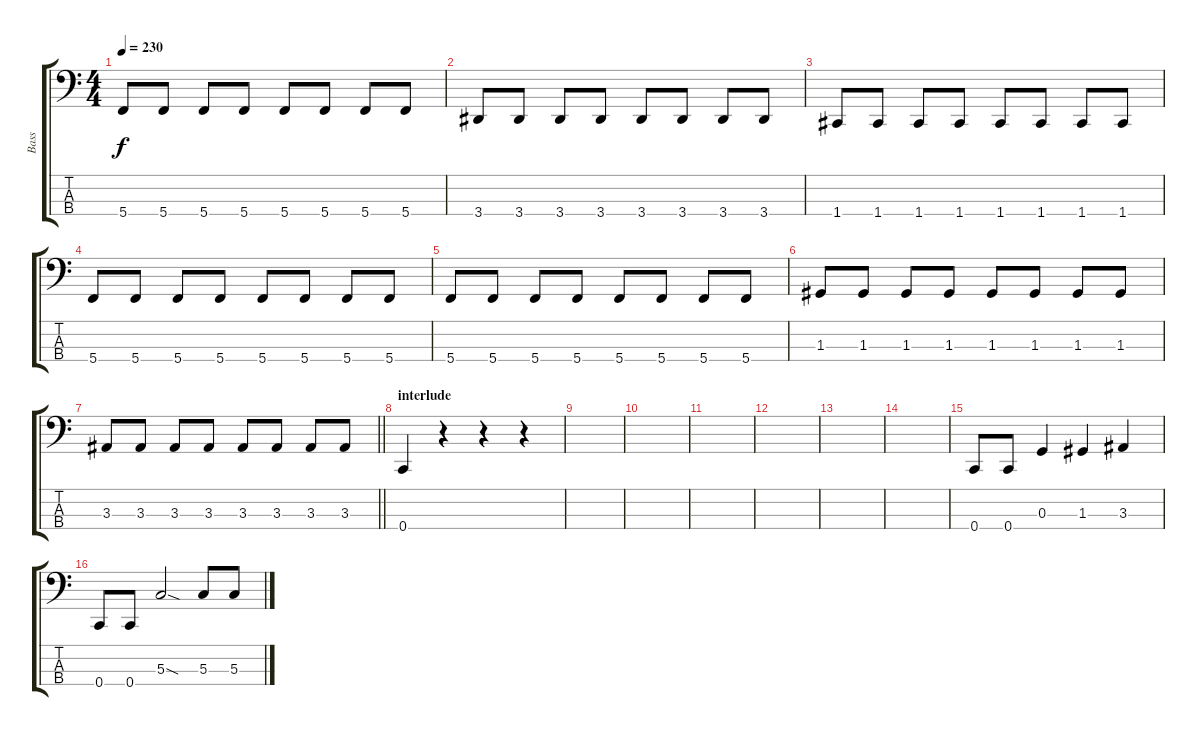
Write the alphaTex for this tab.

\track ("Bass" "Bass") {instrument electricbasspick}
\staff {score tabs}
\tuning (F2 C2 G1 C1) {hide}
\ts (4 4)
\tempo 230
\clef f4
\ks c
5.4.8{dy f} 5.4.8 5.4.8 5.4.8 5.4.8 5.4.8 5.4.8 5.4.8 |
3.4.8 3.4.8 3.4.8 3.4.8 3.4.8 3.4.8 3.4.8 3.4.8 |
1.4.8 1.4.8 1.4.8 1.4.8 1.4.8 1.4.8 1.4.8 1.4.8 |
5.4.8 5.4.8 5.4.8 5.4.8 5.4.8 5.4.8 5.4.8 5.4.8 |
5.4.8 5.4.8 5.4.8 5.4.8 5.4.8 5.4.8 5.4.8 5.4.8 |
1.3.8 1.3.8 1.3.8 1.3.8 1.3.8 1.3.8 1.3.8 1.3.8 |
\barLineRight lightlight
3.3.8 3.3.8 3.3.8 3.3.8 3.3.8 3.3.8 3.3.8 3.3.8 |
\section ("" "interlude")
0.4.4 r.4 r.4 r.4 |
|
|
|
|
|
|
0.4.8 0.4.8 0.3.4 1.3.4 3.3.4 |
0.4.8 0.4.8 5.3{sod}.2 5.3.8 5.3.8
